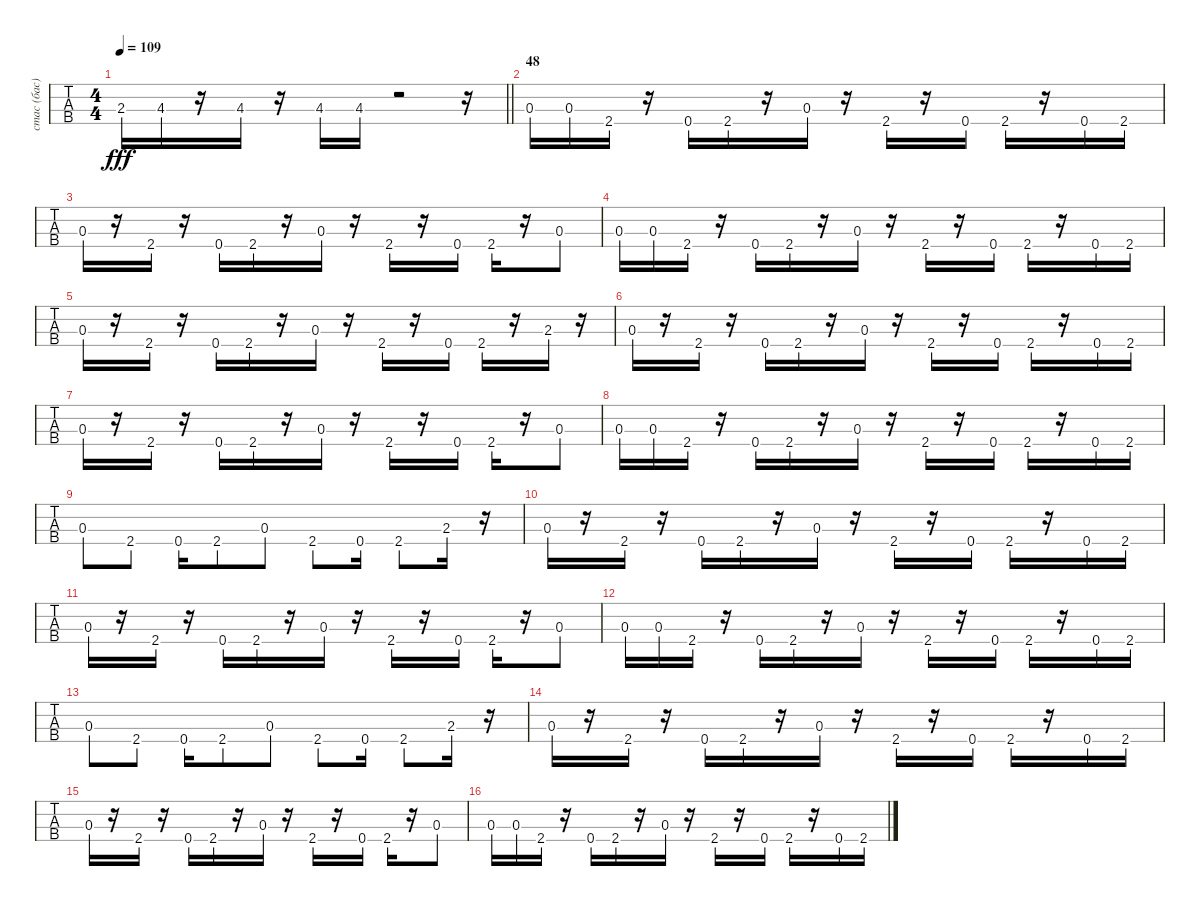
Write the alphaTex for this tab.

\track ("стас (бас)" "стас (бас)") {instrument electricbasspick}
\staff {tabs}
\tuning (G2 D2 A1 E1) {hide}
\ts (4 4)
\tempo 109
\clef f4
\barLineRight lightlight
\ks c
2.3.16{dy fff} 4.3.16 r.16 4.3.16 r.16 4.3.16 4.3.16 r.2 r.16 |
\section ("" "48")
0.3.16 0.3.16 2.4.16 r.16 0.4.16 2.4.16 r.16 0.3.16 r.16 2.4.16 r.16 0.4.16 2.4.16 r.16 0.4.16 2.4.16 |
0.3.16 r.16 2.4.16 r.16 0.4.16 2.4.16 r.16 0.3.16 r.16 2.4.16 r.16 0.4.16 2.4.16 r.16 0.3.8 |
0.3.16 0.3.16 2.4.16 r.16 0.4.16 2.4.16 r.16 0.3.16 r.16 2.4.16 r.16 0.4.16 2.4.16 r.16 0.4.16 2.4.16 |
0.3.16 r.16 2.4.16 r.16 0.4.16 2.4.16 r.16 0.3.16 r.16 2.4.16 r.16 0.4.16 2.4.16 r.16 2.3.16 r.16 |
0.3.16 r.16 2.4.16 r.16 0.4.16 2.4.16 r.16 0.3.16 r.16 2.4.16 r.16 0.4.16 2.4.16 r.16 0.4.16 2.4.16 |
0.3.16 r.16 2.4.16 r.16 0.4.16 2.4.16 r.16 0.3.16 r.16 2.4.16 r.16 0.4.16 2.4.16 r.16 0.3.8 |
0.3.16 0.3.16 2.4.16 r.16 0.4.16 2.4.16 r.16 0.3.16 r.16 2.4.16 r.16 0.4.16 2.4.16 r.16 0.4.16 2.4.16 |
0.3.8 2.4.8 0.4.16 2.4.8 0.3.8 2.4.8 0.4.16 2.4.8 2.3.16 r.16 |
0.3.16 r.16 2.4.16 r.16 0.4.16 2.4.16 r.16 0.3.16 r.16 2.4.16 r.16 0.4.16 2.4.16 r.16 0.4.16 2.4.16 |
0.3.16 r.16 2.4.16 r.16 0.4.16 2.4.16 r.16 0.3.16 r.16 2.4.16 r.16 0.4.16 2.4.16 r.16 0.3.8 |
0.3.16 0.3.16 2.4.16 r.16 0.4.16 2.4.16 r.16 0.3.16 r.16 2.4.16 r.16 0.4.16 2.4.16 r.16 0.4.16 2.4.16 |
0.3.8 2.4.8 0.4.16 2.4.8 0.3.8 2.4.8 0.4.16 2.4.8 2.3.16 r.16 |
0.3.16 r.16 2.4.16 r.16 0.4.16 2.4.16 r.16 0.3.16 r.16 2.4.16 r.16 0.4.16 2.4.16 r.16 0.4.16 2.4.16 |
0.3.16 r.16 2.4.16 r.16 0.4.16 2.4.16 r.16 0.3.16 r.16 2.4.16 r.16 0.4.16 2.4.16 r.16 0.3.8 |
0.3.16 0.3.16 2.4.16 r.16 0.4.16 2.4.16 r.16 0.3.16 r.16 2.4.16 r.16 0.4.16 2.4.16 r.16 0.4.16 2.4.16
